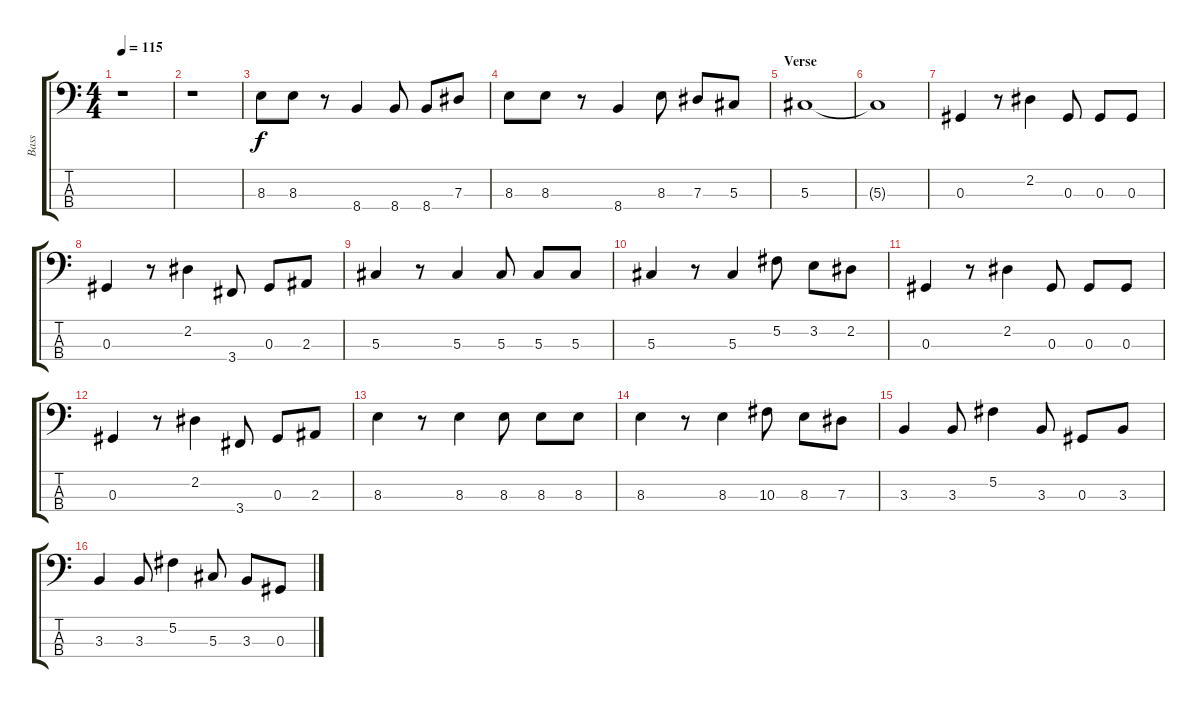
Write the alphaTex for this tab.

\track ("Bass" "Bass") {instrument acousticbass}
\staff {score tabs}
\tuning (Gb2 Db2 Ab1 Eb1) {hide}
\ts (4 4)
\tempo 115
\clef f4
\ks c
r.1{dy f} |
r.1 |
8.3.8 8.3.8 r.8 8.4.4 8.4.8 8.4.8 7.3.8 |
8.3.8 8.3.8 r.8 8.4.4 8.3.8 7.3.8 5.3.8 |
\section ("" "Verse")
5.3.1 |
5.3{t}.1 |
0.3.4 r.8 2.2.4 0.3.8 0.3.8 0.3.8 |
0.3.4 r.8 2.2.4 3.4.8 0.3.8 2.3.8 |
5.3.4 r.8 5.3.4 5.3.8 5.3.8 5.3.8 |
5.3.4 r.8 5.3.4 5.2.8 3.2.8 2.2.8 |
0.3.4 r.8 2.2.4 0.3.8 0.3.8 0.3.8 |
0.3.4 r.8 2.2.4 3.4.8 0.3.8 2.3.8 |
8.3.4 r.8 8.3.4 8.3.8 8.3.8 8.3.8 |
8.3.4 r.8 8.3.4 10.3.8 8.3.8 7.3.8 |
3.3.4 3.3.8 5.2.4 3.3.8 0.3.8 3.3.8 |
3.3.4 3.3.8 5.2.4 5.3.8 3.3.8 0.3.8
